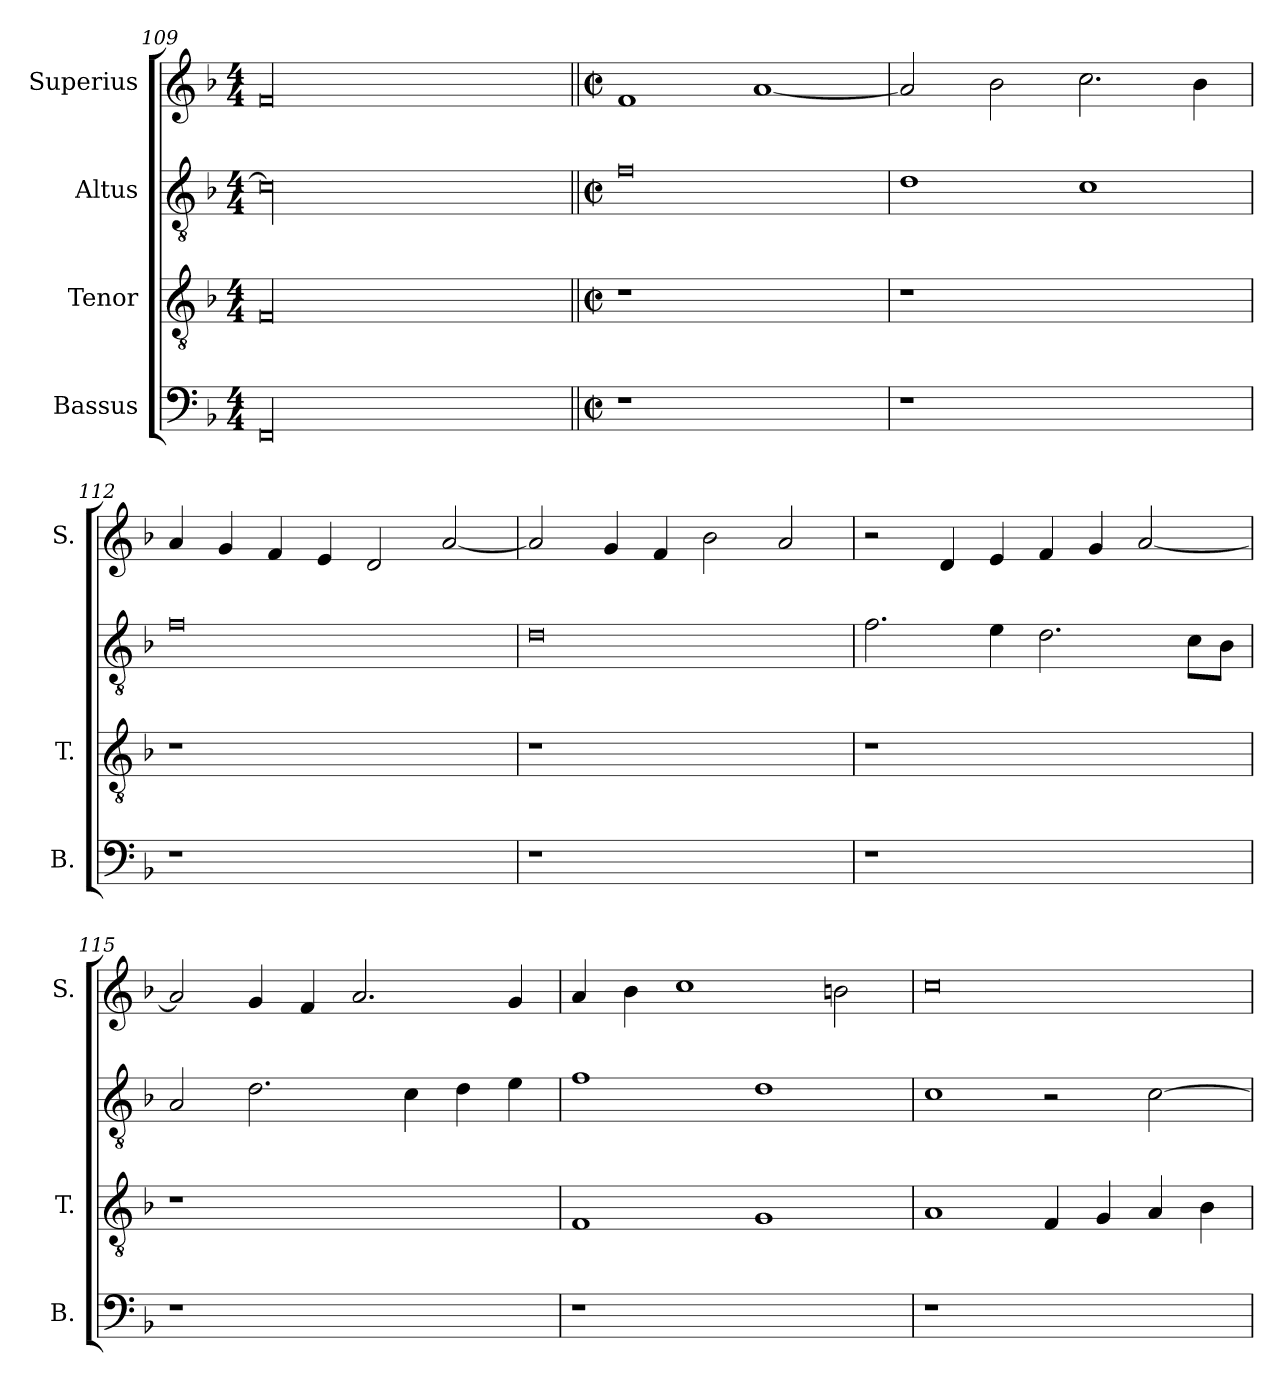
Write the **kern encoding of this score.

**kern	**kern	**kern	**kern
*part4	*part3	*part2	*part1
*staff4	*staff3	*staff2	*staff1
*I"Bassus	*I"Tenor	*I"Altus	*I"Superius
*I'B.	*I'T.	*	*I'S.
*clefF4	*clefGv2	*clefGv2	*clefG2
*	*ITrd7c12	*ITrd7c12	*
*k[b-]	*k[b-]	*k[b-]	*k[b-]
*F:	*F:	*F:	*F:
*M4/4	*M4/4	*M4/4	*M4/4
=109	=109	=109	=109
00FFi	00FFi	00Ci]	00fi
!!LO:LB:g=z
=110||	=110||	=110||	=110||
*M2/2	*M2/2	*M2/2	*M2/2
*met(c|)	*met(c|)	*met(c|)	*met(c|)
!LO:N:vis=1	!LO:N:vis=1	!	!
1r	1r	0Fi	1fi
1ryy	1ryy	.	[<1ai
=111	=111	=111	=111
!LO:N:vis=1	!LO:N:vis=1	!	!
1r	1r	1Di	2ai/]
.	.	.	2b-i\
1ryy	1ryy	1Ci	2.cci\
.	.	.	4b-i\
=112	=112	=112	=112
!LO:N:vis=1	!LO:N:vis=1	!	!
1r	1r	0Fi	4ai/
.	.	.	4gi/
.	.	.	4fi/
.	.	.	4ei/
1ryy	1ryy	.	2di/
.	.	.	[<2ai/
=113	=113	=113	=113
!LO:N:vis=1	!LO:N:vis=1	!	!
1r	1r	0Di	2ai/]
.	.	.	4gi/
.	.	.	4fi/
1ryy	1ryy	.	2b-i\
.	.	.	2ai/
=114	=114	=114	=114
!LO:N:vis=1	!LO:N:vis=1	!	!
1r	1r	2.Fi\	2r
.	.	.	4di/
.	.	4Ei\	4ei/
1ryy	1ryy	2.Di\	4fi/
.	.	.	4gi/
.	.	.	[<2ai/
.	.	8Ci\L	.
.	.	8BB-i\J	.
!!LO:PB:g=z
=115	=115	=115	=115
!LO:N:vis=1	!LO:N:vis=1	!	!
1r	1r	2AAi/	2ai/]
.	.	2.Di\	4gi/
.	.	.	4fi/
1ryy	1ryy	.	2.ai/
.	.	4Ci\	.
.	.	4Di\	.
.	.	4Ei\	4gi/
=116	=116	=116	=116
!LO:N:vis=1	!	!	!
1r	1FFi	1Fi	4ai/
.	.	.	4b-i\
.	.	.	1cci
1ryy	1GGi	1Di	.
.	.	.	2bni\
=117	=117	=117	=117
!LO:N:vis=1	!	!	!
1r	1AAi	1Ci	0cci
1ryy	4FFi/	2r	.
.	4GGi/	.	.
.	4AAi/	[>2Ci\	.
.	4BB-i\	.	.
=	=	=	=
*-	*-	*-	*-
